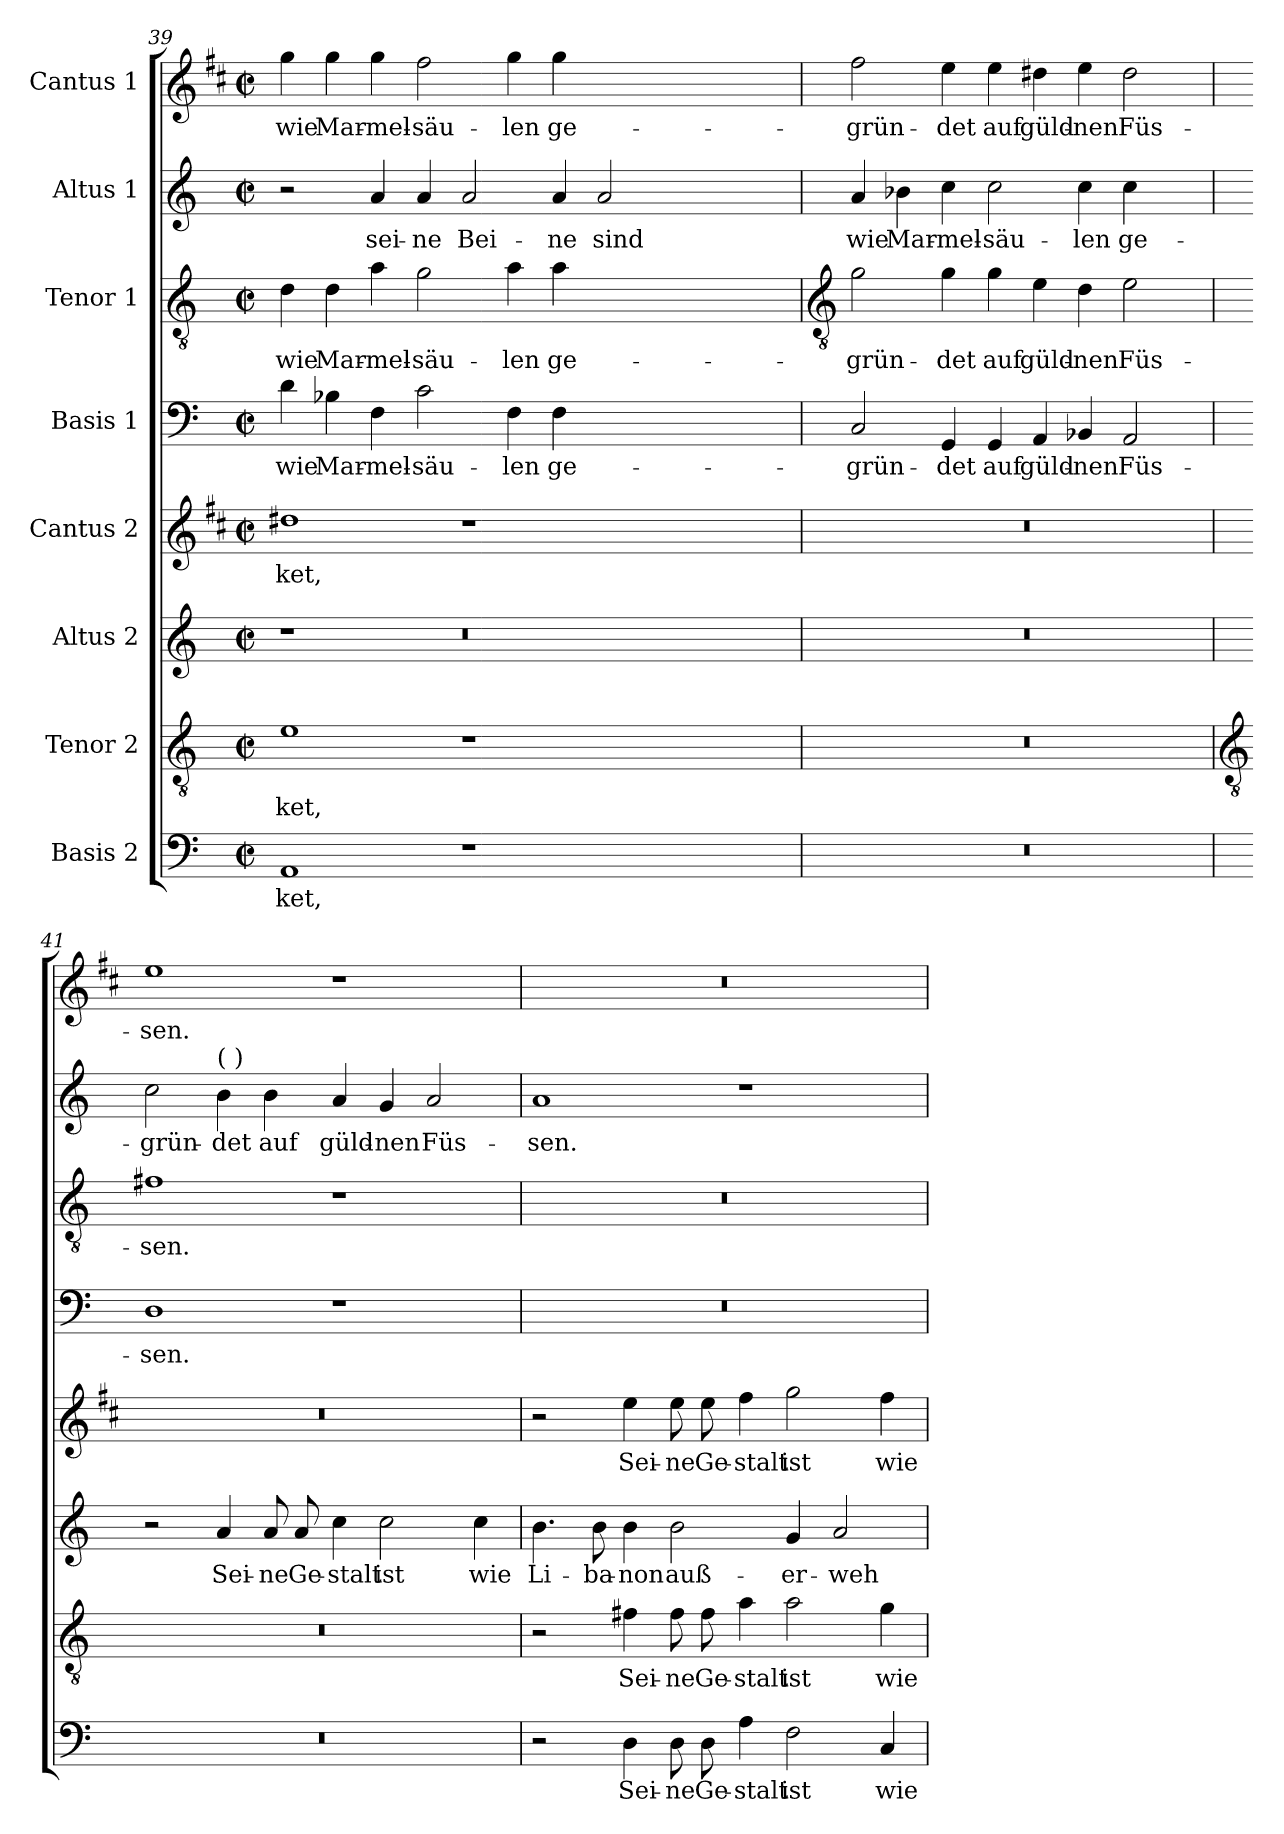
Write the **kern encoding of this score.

**kern	**text	**kern	**text	**kern	**text	**kern	**text	**kern	**text	**kern	**text	**kern	**text	**kern	**text
*part8	*part8	*part7	*part7	*part6	*part6	*part5	*part5	*part4	*part4	*part3	*part3	*part2	*part2	*part1	*part1
*staff8	*staff8	*staff7	*staff7	*staff6	*staff6	*staff5	*staff5	*staff4	*staff4	*staff3	*staff3	*staff2	*staff2	*staff1	*staff1
*I"Basis 2	*	*I"Tenor 2	*	*I"Altus 2	*	*I"Cantus 2	*	*I"Basis 1	*	*I"Tenor 1	*	*I"Altus 1	*	*I"Cantus 1	*
*clefF4	*	*clefGv2	*	*clefG2	*	*clefG2	*	*clefF4	*	*clefGv2	*	*clefG2	*	*clefG2	*
*	*	*	*	*	*	*ITrd1c2	*	*	*	*	*	*	*	*ITrd1c2	*
*k[]	*	*k[]	*	*k[]	*	*k[]	*	*k[]	*	*k[]	*	*k[]	*	*k[]	*
*C:	*	*C:	*	*C:	*	*C:	*	*C:	*	*C:	*	*C:	*	*C:	*
*M4/2	*	*M4/2	*	*M4/2	*	*M4/2	*	*M4/2	*	*M4/2	*	*M4/2	*	*M4/2	*
*met(c|)	*	*met(c|)	*	*met(c|)	*	*met(c|)	*	*met(c|)	*	*met(c|)	*	*met(c|)	*	*met(c|)	*
=39A	=39A	=39A	=39A	=39A	=39A	=39A	=39A	=39A	=39A	=39A	=39A	=39A	=39A	=39A	=39A
!	!LO:LY:b	!	!LO:LY:b	!	!	!	!LO:LY:b	!	!LO:LY:b	!	!LO:LY:b	!	!	!	!LO:LY:b
1AA	ket,	1e	-ket,	1r	.	1cc#X	-ket,	4d	wie	4d	wie	2r	.	4ff	wie
!	!	!	!	!	!	!	!	!	!LO:LY:b	!	!LO:LY:b	!	!	!	!LO:LY:b
.	.	.	.	.	.	.	.	4B-X	Mar-	4d	Mar-	.	.	4ff	Mar-
!	!	!	!	!	!	!	!	!	!LO:LY:b	!	!LO:LY:b	!	!LO:LY:b	!	!LO:LY:b
.	.	.	.	.	.	.	.	4F	-mel-	4a	-mel-	4a	sei-	4ff	-mel-
!	!	!	!	!	!	!	!	!	!LO:LY:b	!	!LO:LY:b	!	!LO:LY:b	!	!LO:LY:b
.	.	.	.	.	.	.	.	2c	-säu-	2g	-säu-	4a	-ne	2ee	-säu-
!	!	!	!	!	!	!	!	!	!	!	!	!	!LO:LY:b	!	!
1r	.	1r	.	0r	.	1r	.	.	.	.	.	2a	Bei-	.	.
!	!	!	!	!	!	!	!	!	!LO:LY:b	!	!LO:LY:b	!	!	!	!LO:LY:b
.	.	.	.	.	.	.	.	4F	-len	4a	-len	.	.	4ff	-len
!	!	!	!	!	!	!	!	!	!LO:LY:b	!	!LO:LY:b	!	!LO:LY:b	!	!LO:LY:b
.	.	.	.	.	.	.	.	4F	ge-	4a	ge-	4a	-ne	4ff	ge-
!	!	!	!	!	!	!	!	!	!	!	!	!	!LO:LY:b	!	!
.	.	.	.	.	.	.	.	1ryy	.	1ryy	.	2a	sind	1ryy	.
1ryy	.	1ryy	.	.	.	1ryy	.	.	.	.	.	.	.	.	.
.	.	.	.	.	.	.	.	.	.	.	.	2.ryy	.	.	.
.	.	.	.	.	.	.	.	4ryy	.	4ryy	.	.	.	4ryy	.
!!LO:LB:g=z
=40	=40	=40	=40	=40	=40	=40	=40	=40	=40	=40	=40	=40	=40	=40	=40
*	*	*	*	*	*	*	*	*	*	*clefGv2	*	*	*	*	*
!	!	!	!	!	!	!	!	!	!LO:LY:b	!	!LO:LY:b	!	!LO:LY:b	!	!LO:LY:b
0r	.	0r	.	0r	.	0r	.	2C	-grün-	2g	-grün-	4a	wie	2ee	-grün-
!	!	!	!	!	!	!	!	!	!	!	!	!	!LO:LY:b	!	!
.	.	.	.	.	.	.	.	.	.	.	.	4b-X	Mar-	.	.
!	!	!	!	!	!	!	!	!	!LO:LY:b	!	!LO:LY:b	!	!LO:LY:b	!	!LO:LY:b
.	.	.	.	.	.	.	.	4GG	-det	4g	-det	4cc	-mel-	4dd	-det
!	!	!	!	!	!	!	!	!	!LO:LY:b	!	!LO:LY:b	!	!LO:LY:b	!	!LO:LY:b
.	.	.	.	.	.	.	.	4GG	auf	4g	auf	2cc	-säu-	4dd	auf
!	!	!	!	!	!	!	!	!	!LO:LY:b	!	!LO:LY:b	!	!	!	!LO:LY:b
.	.	.	.	.	.	.	.	4AA	güld-	4e	güld-	.	.	4cc#X	güld-
!	!	!	!	!	!	!	!	!	!LO:LY:b	!	!LO:LY:b	!	!LO:LY:b	!	!LO:LY:b
.	.	.	.	.	.	.	.	4BB-X	-nen	4d	-nen	4cc	-len	4dd	-nen
!	!	!	!	!	!	!	!	!	!LO:LY:b	!	!LO:LY:b	!	!LO:LY:b	!	!LO:LY:b
.	.	.	.	.	.	.	.	2AA	Füs-	2e	Füs-	4cc	ge-	2cc#	Füs-
.	.	.	.	.	.	.	.	.	.	.	.	4ryy	.	.	.
!!LO:LB:g=z
=41	=41	=41	=41	=41	=41	=41	=41	=41	=41	=41	=41	=41	=41	=41	=41
*	*	*clefGv2	*	*	*	*	*	*	*	*	*	*	*	*	*
!	!	!	!	!	!	!	!	!	!LO:LY:b	!	!LO:LY:b	!	!LO:LY:b	!	!LO:LY:b
0r	.	0r	.	2r	.	0r	.	1D	-sen.	1f#X	-sen.	2cc	-grün-	1dd	-sen.
!	!	!	!	!	!	!	!	!	!	!	!	!LO:TX:a:t=(  )	!	!	!
!	!	!	!	!	!LO:LY:b	!	!	!	!	!	!	!	!LO:LY:b	!	!
.	.	.	.	4a	Sei-	.	.	.	.	.	.	4b	-det	.	.
!	!	!	!	!	!LO:LY:b	!	!	!	!	!	!	!	!LO:LY:b	!	!
.	.	.	.	8a	-ne	.	.	.	.	.	.	4b	auf	.	.
!	!	!	!	!	!LO:LY:b	!	!	!	!	!	!	!	!	!	!
.	.	.	.	8a	Ge-	.	.	.	.	.	.	.	.	.	.
!	!	!	!	!	!LO:LY:b	!	!	!	!	!	!	!	!LO:LY:b	!	!
.	.	.	.	4cc	-stalt	.	.	1r	.	1r	.	4a	güld-	1r	.
!	!	!	!	!	!LO:LY:b	!	!	!	!	!	!	!	!LO:LY:b	!	!
.	.	.	.	2cc	ist	.	.	.	.	.	.	4g	-nen	.	.
!	!	!	!	!	!	!	!	!	!	!	!	!	!LO:LY:b	!	!
.	.	.	.	.	.	.	.	.	.	.	.	2a	Füs-	.	.
!	!	!	!	!	!LO:LY:b	!	!	!	!	!	!	!	!	!	!
.	.	.	.	4cc	wie	.	.	.	.	.	.	.	.	.	.
=42	=42	=42	=42	=42	=42	=42	=42	=42	=42	=42	=42	=42	=42	=42	=42
!	!	!	!	!	!LO:LY:b	!	!	!	!	!	!	!	!LO:LY:b	!	!
2r	.	2r	.	4.b	Li-	2r	.	0r	.	0r	.	1a	-sen.	0r	.
!	!	!	!	!	!LO:LY:b	!	!	!	!	!	!	!	!	!	!
.	.	.	.	8b	-ba-	.	.	.	.	.	.	.	.	.	.
!	!LO:LY:b	!	!LO:LY:b	!	!LO:LY:b	!	!LO:LY:b	!	!	!	!	!	!	!	!
4D	Sei-	4f#	Sei-	4b	-non	4dd	Sei-	.	.	.	.	.	.	.	.
!	!LO:LY:b	!	!LO:LY:b	!	!LO:LY:b	!	!LO:LY:b	!	!	!	!	!	!	!	!
8D	-ne	8f#	-ne	2b	auß-	8dd	-ne	.	.	.	.	.	.	.	.
!	!LO:LY:b	!	!LO:LY:b	!	!	!	!LO:LY:b	!	!	!	!	!	!	!	!
8D	Ge-	8f#	Ge-	.	.	8dd	Ge-	.	.	.	.	.	.	.	.
!	!LO:LY:b	!	!LO:LY:b	!	!	!	!LO:LY:b	!	!	!	!	!	!	!	!
4A	-stalt	4a	-stalt	.	.	4ee	-stalt	.	.	.	.	1r	.	.	.
!	!LO:LY:b	!	!LO:LY:b	!	!LO:LY:b	!	!LO:LY:b	!	!	!	!	!	!	!	!
2F	ist	2a	ist	4g	-er-	2ff	ist	.	.	.	.	.	.	.	.
!	!	!	!	!	!LO:LY:b	!	!	!	!	!	!	!	!	!	!
.	.	.	.	2a	-weh-	.	.	.	.	.	.	.	.	.	.
!	!LO:LY:b	!	!LO:LY:b	!	!	!	!LO:LY:b	!	!	!	!	!	!	!	!
4C	wie	4g	wie	.	.	4ee	wie	.	.	.	.	.	.	.	.
=	=	=	=	=	=	=	=	=	=	=	=	=	=	=	=
*-	*-	*-	*-	*-	*-	*-	*-	*-	*-	*-	*-	*-	*-	*-	*-
